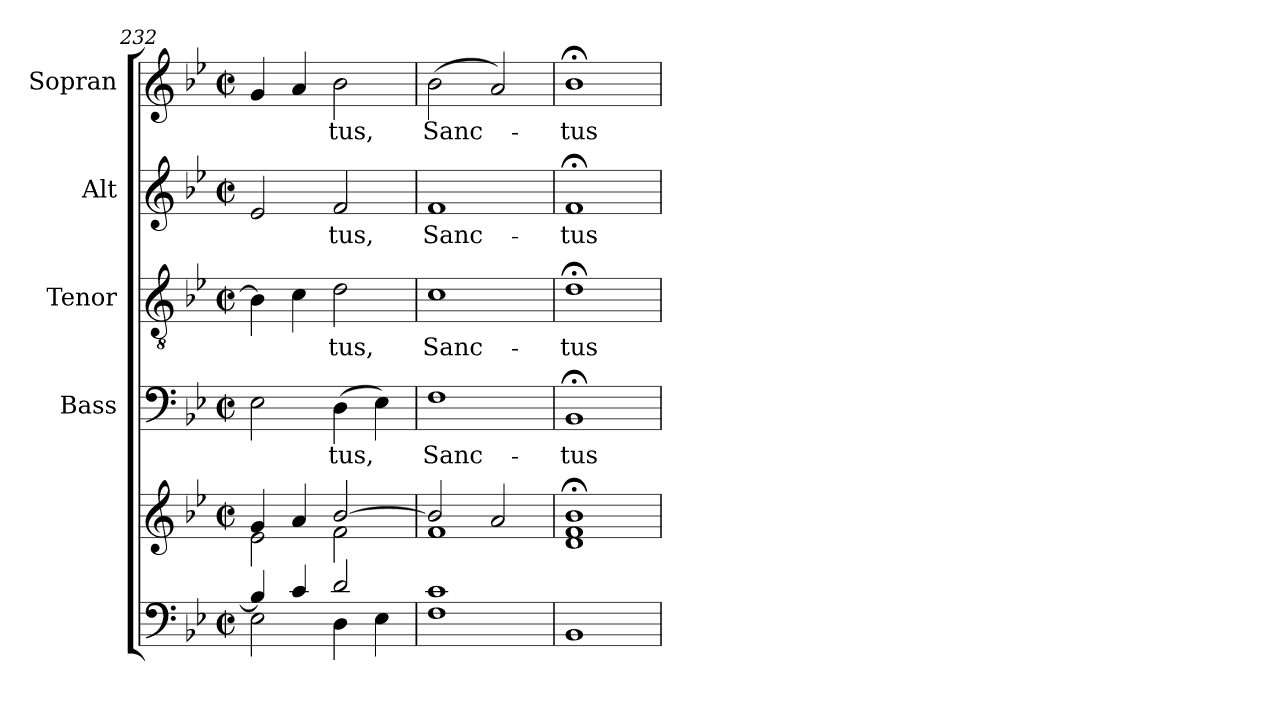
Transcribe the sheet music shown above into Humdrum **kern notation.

**kern	**kern	**kern	**text	**kern	**text	**kern	**text	**kern	**text
*part5	*part5	*part4	*part4	*part3	*part3	*part2	*part2	*part1	*part1
*staff6	*staff5	*staff4	*staff4	*staff3	*staff3	*staff2	*staff2	*staff1	*staff1
*	*	*I"Bass	*	*I"Tenor	*	*I"Alt	*	*I"Sopran	*
*	*	*I'B.	*	*I'T.	*	*I'A.	*	*I'S.	*
*clefF4	*clefG2	*clefF4	*	*clefGv2	*	*clefG2	*	*clefG2	*
*k[b-e-]	*k[b-e-]	*k[b-e-]	*	*k[b-e-]	*	*k[b-e-]	*	*k[b-e-]	*
*B-:	*B-:	*B-:	*	*B-:	*	*B-:	*	*B-:	*
*M2/2	*M2/2	*M2/2	*	*M2/2	*	*M2/2	*	*M2/2	*
*met(c|)	*met(c|)	*met(c|)	*	*met(c|)	*	*met(c|)	*	*met(c|)	*
=232	=232	=232	=232	=232	=232	=232	=232	=232	=232
*^	*^	*	*	*	*	*	*	*	*
4B-/]	2E-\	4g/	2e-\	2E-\	.	4B-\]	.	2e-/	.	4g/	.
4c/	.	4a/	.	.	.	4c\	.	.	.	4a/	.
!	!	!	!	!	!LO:LY:b	!	!LO:LY:b	!	!LO:LY:b	!	!LO:LY:b
2d/	4D\	[>2b-/	2f\	(>4D\	-tus,	2d\	-tus,	2f/	-tus,	2b-\	-tus,
.	4E-\	.	.	4E-\)	.	.	.	.	.	.	.
=233	=233	=233	=233	=233	=233	=233	=233	=233	=233	=233	=233
!	!	!	!	!	!LO:LY:b	!	!LO:LY:b	!	!LO:LY:b	!	!LO:LY:b
1c	1F	2b-/]	1f	1F	Sanc-	1c	Sanc-	1f	Sanc-	(>2b-\	Sanc-
.	.	2a/	.	.	.	.	.	.	.	2a/)	.
*v	*v	*	*	*	*	*	*	*	*	*	*
=234	=234	=234	=234	=234	=234	=234	=234	=234	=234	=234
!	!	!	!	!LO:LY:b	!	!LO:LY:b	!	!LO:LY:b	!	!LO:LY:b
1BB-	1b-;<	1d 1f	1BB-;<	-tus	1d;<	-tus	1f;<	-tus	1b-;<	-tus
*	*v	*v	*	*	*	*	*	*	*	*
=	=	=	=	=	=	=	=	=	=
*-	*-	*-	*-	*-	*-	*-	*-	*-	*-
